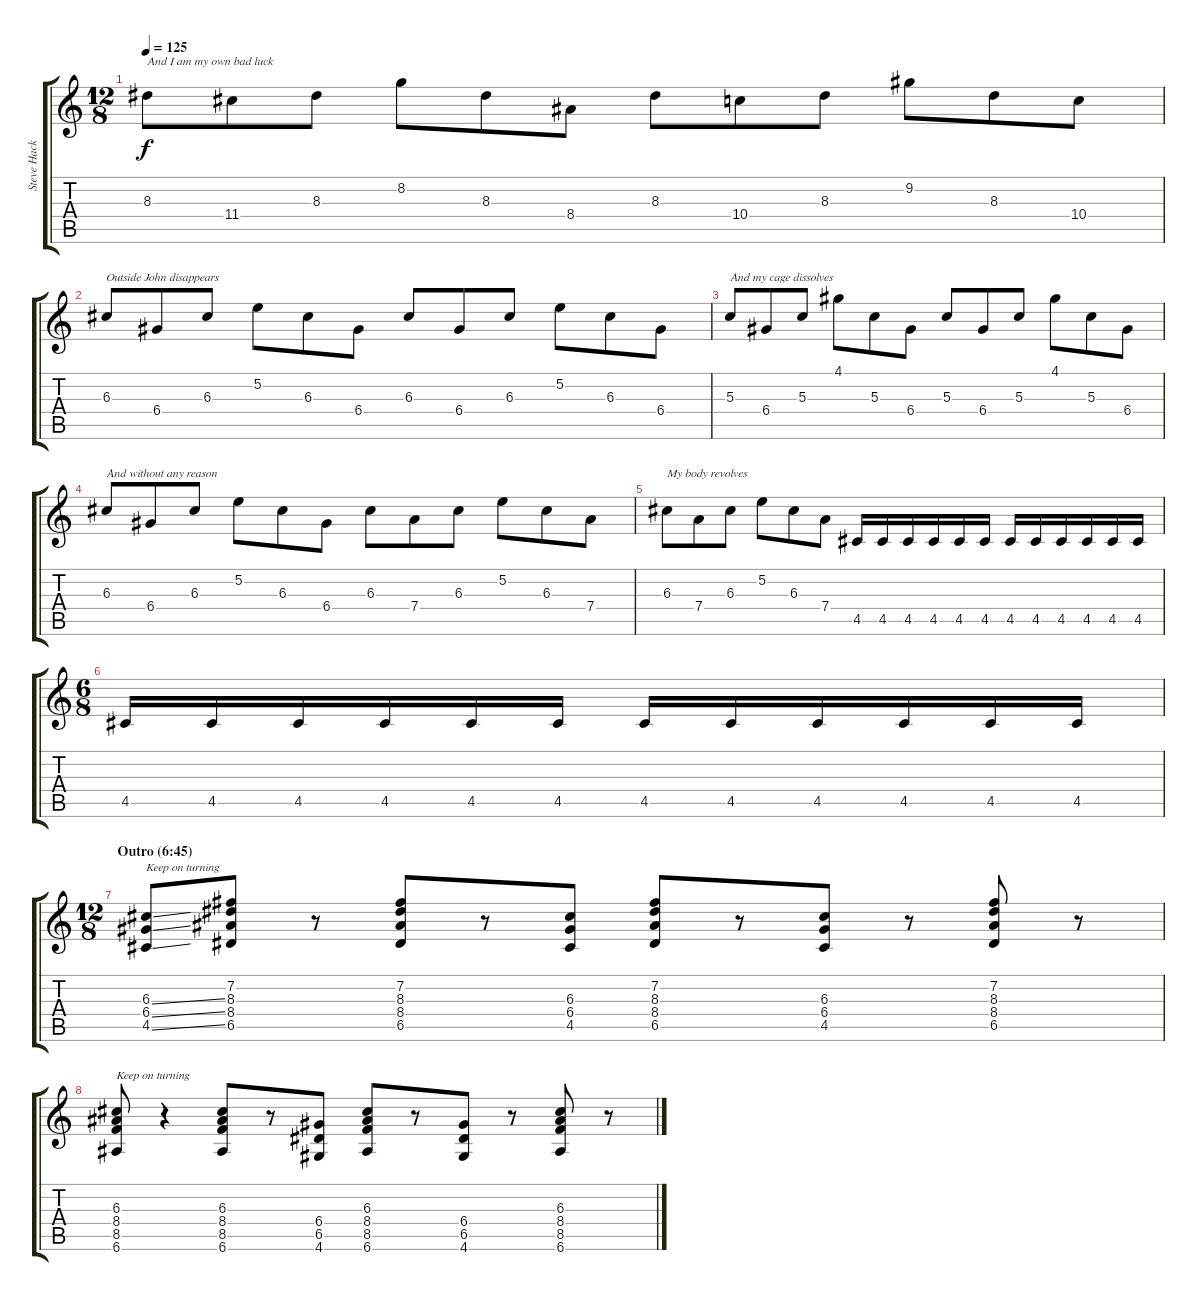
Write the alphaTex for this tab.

\track ("Steve Hackett (guitar)" "Steve Hack") {instrument overdrivenguitar}
\staff {score tabs}
\tuning (E4 B3 G3 D3 A2 E2) {hide}
\ts (12 8)
\tempo 125
\clef g2
\ks c
8.3.8{txt "And I am my own bad luck" dy f} 11.4.8 8.3.8 8.2.8 8.3.8 8.4.8 8.3.8 10.4.8 8.3.8 9.2.8 8.3.8 10.4.8 |
6.3.8{txt "Outside John disappears"} 6.4.8 6.3.8 5.2.8 6.3.8 6.4.8 6.3.8 6.4.8 6.3.8 5.2.8 6.3.8 6.4.8 |
5.3.8{txt "And my cage dissolves"} 6.4.8 5.3.8 4.1.8 5.3.8 6.4.8 5.3.8 6.4.8 5.3.8 4.1.8 5.3.8 6.4.8 |
6.3.8{txt "And without any reason"} 6.4.8 6.3.8 5.2.8 6.3.8 6.4.8 6.3.8 7.4.8 6.3.8 5.2.8 6.3.8 7.4.8 |
6.3.8{txt "My body revolves"} 7.4.8 6.3.8 5.2.8 6.3.8 7.4.8 4.5.16 4.5.16 4.5.16 4.5.16 4.5.16 4.5.16 4.5.16 4.5.16 4.5.16 4.5.16 4.5.16 4.5.16 |
\ts (6 8)
4.5.16 4.5.16 4.5.16 4.5.16 4.5.16 4.5.16 4.5.16 4.5.16 4.5.16 4.5.16 4.5.16 4.5.16 |
\ts (12 8)
\section ("" "Outro (6:45)")
(6.3{ss} 6.4{ss} 4.5{ss}).8{txt "Keep on turning"} (7.2 8.3 8.4 6.5).8 r.8 (7.2 8.3 8.4 6.5).8 r.8 (6.3 6.4 4.5).8 (7.2 8.3 8.4 6.5).8 r.8 (6.3 6.4 4.5).8 r.8 (7.2 8.3 8.4 6.5).8 r.8 |
(6.3 8.4 8.5 6.6).8{txt "Keep on turning"} r.4 (6.3 8.4 8.5 6.6).8 r.8 (6.4 6.5 4.6).8 (6.3 8.4 8.5 6.6).8 r.8 (6.4 6.5 4.6).8 r.8 (6.3 8.4 8.5 6.6).8 r.8
